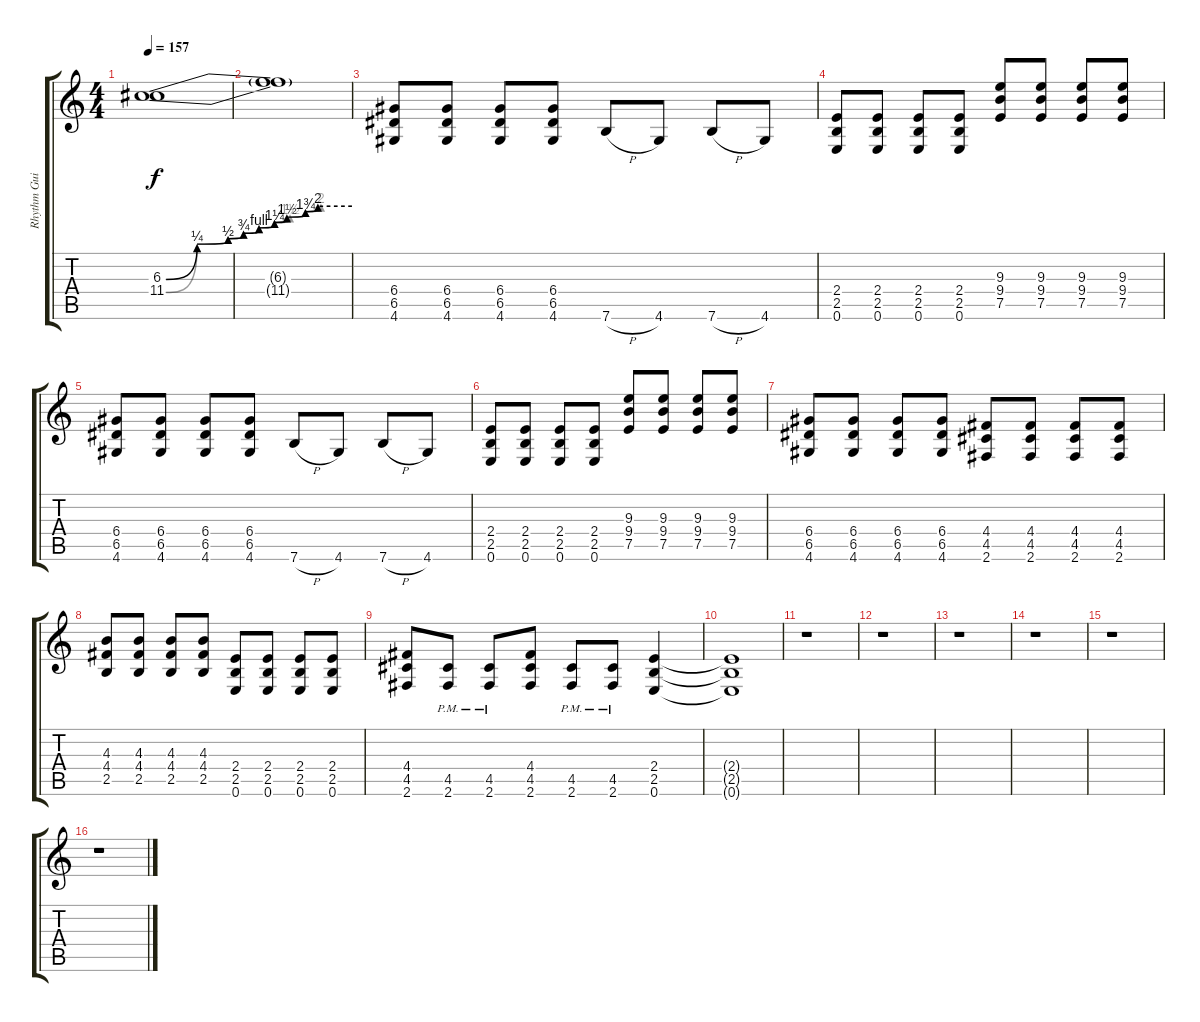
\track ("Rhythm Guitar (Left)" "Rhythm Gui") {instrument overdrivenguitar}
\staff {score tabs}
\tuning (E4 B3 G3 D3 A2 E2) {hide}
\ts (4 4)
\tempo 157
\clef g2
\ks c
(6.3{be (custom 0 0 10 1 20 2 25 3 30 4 35 5 39 6 45 7 49 8 60 8)} 11.4{be (custom 0 0 10 1 20 2 25 3 30 4 35 5 40 6 45 7 50 8 60 8)}).1{dy f} |
(6.3{t} 11.4{t}).1 |
(6.4 6.5 4.6).8 (6.4 6.5 4.6).8 (6.4 6.5 4.6).8 (6.4 6.5 4.6).8 7.6{h}.8 4.6.8 7.6{h}.8 4.6.8 |
(2.4 2.5 0.6).8 (2.4 2.5 0.6).8 (2.4 2.5 0.6).8 (2.4 2.5 0.6).8 (9.3 9.4 7.5).8 (9.3 9.4 7.5).8 (9.3 9.4 7.5).8 (9.3 9.4 7.5).8 |
(6.4 6.5 4.6).8 (6.4 6.5 4.6).8 (6.4 6.5 4.6).8 (6.4 6.5 4.6).8 7.6{h}.8 4.6.8 7.6{h}.8 4.6.8 |
(2.4 2.5 0.6).8 (2.4 2.5 0.6).8 (2.4 2.5 0.6).8 (2.4 2.5 0.6).8 (9.3 9.4 7.5).8 (9.3 9.4 7.5).8 (9.3 9.4 7.5).8 (9.3 9.4 7.5).8 |
(6.4 6.5 4.6).8 (6.4 6.5 4.6).8 (6.4 6.5 4.6).8 (6.4 6.5 4.6).8 (4.4 4.5 2.6).8 (4.4 4.5 2.6).8 (4.4 4.5 2.6).8 (4.4 4.5 2.6).8 |
(4.3 4.4 2.5).8 (4.3 4.4 2.5).8 (4.3 4.4 2.5).8 (4.3 4.4 2.5).8 (2.4 2.5 0.6).8 (2.4 2.5 0.6).8 (2.4 2.5 0.6).8 (2.4 2.5 0.6).8 |
(4.4 4.5 2.6).8 (4.5{pm} 2.6{pm}).8 (4.5{pm} 2.6{pm}).8 (4.4 4.5 2.6).8 (4.5{pm} 2.6{pm}).8 (4.5{pm} 2.6{pm}).8 (2.4 2.5 0.6).4{volume 5} |
(2.4{t} 2.5{t} 0.6{t}).1 |
r.1{volume 15} |
r.1 |
r.1 |
r.1 |
r.1 |
r.1
